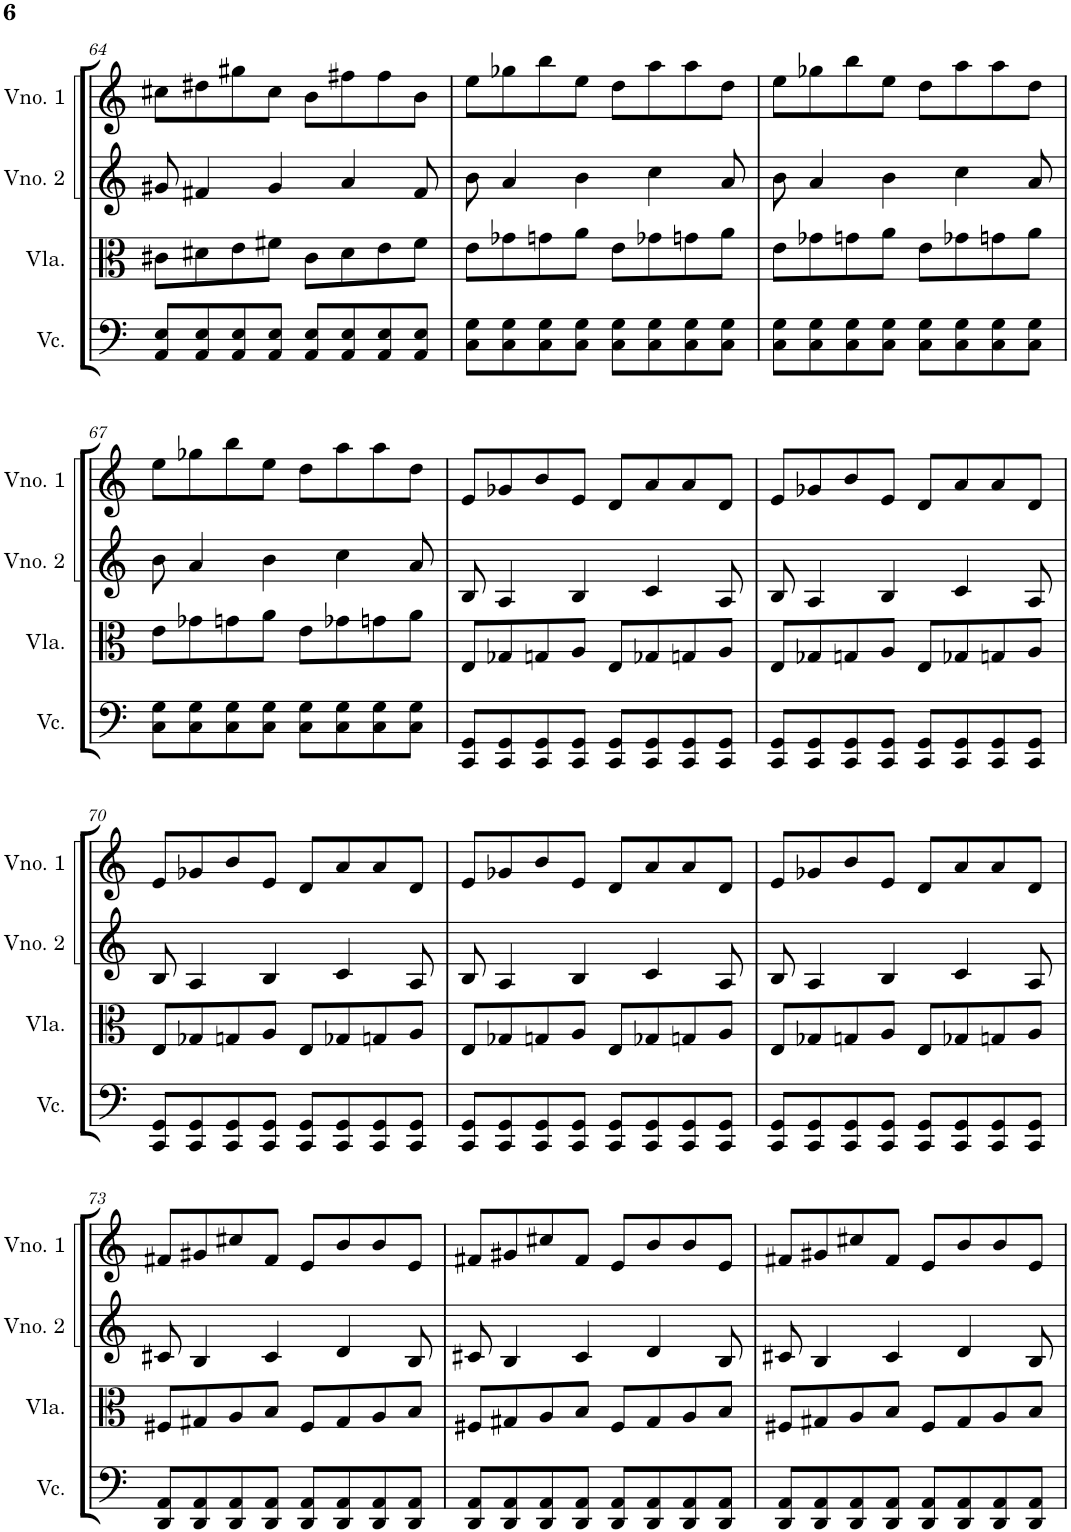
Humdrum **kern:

**kern	**kern	**kern	**kern
*part4	*part3	*part2	*part1
*staff4	*staff3	*staff2	*staff1
*I"Violoncelo	*I"Viola	*I"Violino 2	*I"Violino 1
*I'Vc.	*I'Vla.	*I'Vno. 2	*I'Vno. 1
!!LO:PB:g=z
*clefF4	*clefC3	*clefG2	*clefG2
*k[]	*k[]	*k[]	*k[]
*M4/4	*M4/4	*M4/4	*M4/4
=64	=64	=64	=64
8AA/ 8E/L	8c#X\L	8g#X/	8cc#X\L
8AA/ 8E/	8d#X\	4f#X/	8dd#X\
8AA/ 8E/	8e\	.	8gg#X\
8AA/ 8E/J	8f#X\J	4g#/	8cc#\J
8AA/ 8E/L	8c#\L	.	8b\L
8AA/ 8E/	8d#\	4a/	8ff#X\
8AA/ 8E/	8e\	.	8ff#\
8AA/ 8E/J	8f#\J	8f#/	8b\J
=65	=65	=65	=65
8C\ 8G\L	8e\L	8b\	8ee\L
8C\ 8G\	8g-X\	4a/	8gg-X\
8C\ 8G\	8gn\	.	8bb\
8C\ 8G\J	8a\J	4b\	8ee\J
8C\ 8G\L	8e\L	.	8dd\L
8C\ 8G\	8g-X\	4cc\	8aa\
8C\ 8G\	8gn\	.	8aa\
8C\ 8G\J	8a\J	8a/	8dd\J
=66	=66	=66	=66
8C\ 8G\L	8e\L	8b\	8ee\L
8C\ 8G\	8g-X\	4a/	8gg-X\
8C\ 8G\	8gn\	.	8bb\
8C\ 8G\J	8a\J	4b\	8ee\J
8C\ 8G\L	8e\L	.	8dd\L
8C\ 8G\	8g-X\	4cc\	8aa\
8C\ 8G\	8gn\	.	8aa\
8C\ 8G\J	8a\J	8a/	8dd\J
!!LO:LB:g=z
=67	=67	=67	=67
8C\ 8G\L	8e\L	8b\	8ee\L
8C\ 8G\	8g-X\	4a/	8gg-X\
8C\ 8G\	8gn\	.	8bb\
8C\ 8G\J	8a\J	4b\	8ee\J
8C\ 8G\L	8e\L	.	8dd\L
8C\ 8G\	8g-X\	4cc\	8aa\
8C\ 8G\	8gn\	.	8aa\
8C\ 8G\J	8a\J	8a/	8dd\J
=68	=68	=68	=68
8CC/ 8GG/L	8E/L	8B/	8e/L
8CC/ 8GG/	8G-X/	4A/	8g-X/
8CC/ 8GG/	8Gn/	.	8b/
8CC/ 8GG/J	8A/J	4B/	8e/J
8CC/ 8GG/L	8E/L	.	8d/L
8CC/ 8GG/	8G-X/	4c/	8a/
8CC/ 8GG/	8Gn/	.	8a/
8CC/ 8GG/J	8A/J	8A/	8d/J
=69	=69	=69	=69
8CC/ 8GG/L	8E/L	8B/	8e/L
8CC/ 8GG/	8G-X/	4A/	8g-X/
8CC/ 8GG/	8Gn/	.	8b/
8CC/ 8GG/J	8A/J	4B/	8e/J
8CC/ 8GG/L	8E/L	.	8d/L
8CC/ 8GG/	8G-X/	4c/	8a/
8CC/ 8GG/	8Gn/	.	8a/
8CC/ 8GG/J	8A/J	8A/	8d/J
!!LO:LB:g=z
=70	=70	=70	=70
8CC/ 8GG/L	8E/L	8B/	8e/L
8CC/ 8GG/	8G-X/	4A/	8g-X/
8CC/ 8GG/	8Gn/	.	8b/
8CC/ 8GG/J	8A/J	4B/	8e/J
8CC/ 8GG/L	8E/L	.	8d/L
8CC/ 8GG/	8G-X/	4c/	8a/
8CC/ 8GG/	8Gn/	.	8a/
8CC/ 8GG/J	8A/J	8A/	8d/J
=71	=71	=71	=71
8CC/ 8GG/L	8E/L	8B/	8e/L
8CC/ 8GG/	8G-X/	4A/	8g-X/
8CC/ 8GG/	8Gn/	.	8b/
8CC/ 8GG/J	8A/J	4B/	8e/J
8CC/ 8GG/L	8E/L	.	8d/L
8CC/ 8GG/	8G-X/	4c/	8a/
8CC/ 8GG/	8Gn/	.	8a/
8CC/ 8GG/J	8A/J	8A/	8d/J
=72	=72	=72	=72
8CC/ 8GG/L	8E/L	8B/	8e/L
8CC/ 8GG/	8G-X/	4A/	8g-X/
8CC/ 8GG/	8Gn/	.	8b/
8CC/ 8GG/J	8A/J	4B/	8e/J
8CC/ 8GG/L	8E/L	.	8d/L
8CC/ 8GG/	8G-X/	4c/	8a/
8CC/ 8GG/	8Gn/	.	8a/
8CC/ 8GG/J	8A/J	8A/	8d/J
!!LO:LB:g=z
=73	=73	=73	=73
8DD/ 8AA/L	8F#X/L	8c#X/	8f#X/L
8DD/ 8AA/	8G#X/	4B/	8g#X/
8DD/ 8AA/	8A/	.	8cc#X/
8DD/ 8AA/J	8B/J	4c#/	8f#/J
8DD/ 8AA/L	8F#/L	.	8e/L
8DD/ 8AA/	8G#/	4d/	8b/
8DD/ 8AA/	8A/	.	8b/
8DD/ 8AA/J	8B/J	8B/	8e/J
=74	=74	=74	=74
8DD/ 8AA/L	8F#X/L	8c#X/	8f#X/L
8DD/ 8AA/	8G#X/	4B/	8g#X/
8DD/ 8AA/	8A/	.	8cc#X/
8DD/ 8AA/J	8B/J	4c#/	8f#/J
8DD/ 8AA/L	8F#/L	.	8e/L
8DD/ 8AA/	8G#/	4d/	8b/
8DD/ 8AA/	8A/	.	8b/
8DD/ 8AA/J	8B/J	8B/	8e/J
=75	=75	=75	=75
8DD/ 8AA/L	8F#X/L	8c#X/	8f#X/L
8DD/ 8AA/	8G#X/	4B/	8g#X/
8DD/ 8AA/	8A/	.	8cc#X/
8DD/ 8AA/J	8B/J	4c#/	8f#/J
8DD/ 8AA/L	8F#/L	.	8e/L
8DD/ 8AA/	8G#/	4d/	8b/
8DD/ 8AA/	8A/	.	8b/
8DD/ 8AA/J	8B/J	8B/	8e/J
=	=	=	=
*-	*-	*-	*-
